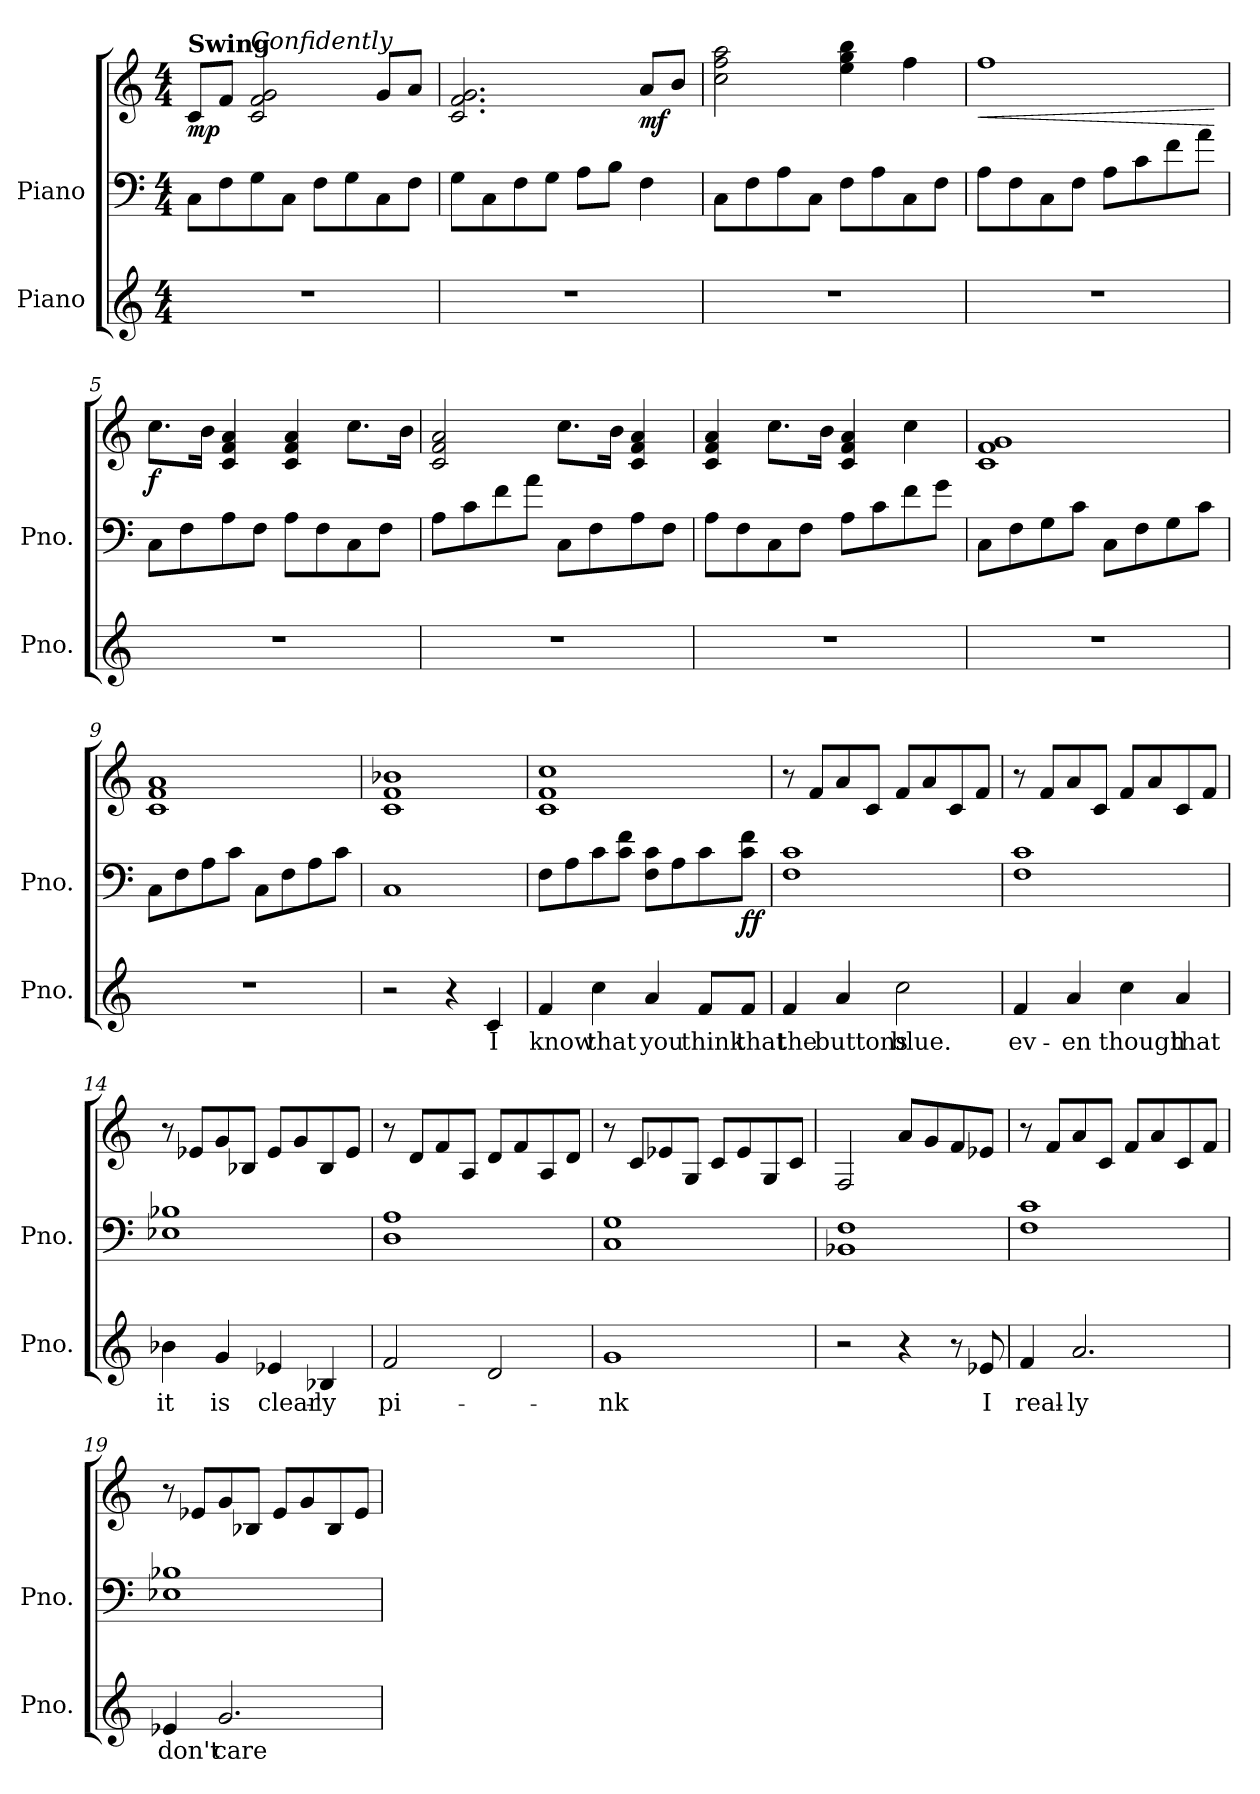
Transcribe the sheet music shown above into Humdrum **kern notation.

**kern	**text	**kern	**kern	**dynam
*part2	*part2	*part1	*part1	*part1
*staff3	*staff3	*staff2	*staff1	*staff1/2
*I"Piano	*	*I"Piano	*	*
*I'Pno.	*	*I'Pno.	*	*
*clefG2	*	*clefF4	*clefG2	*
*k[]	*	*k[]	*k[]	*
*M4/4	*	*M4/4	*M4/4	*
*MM120	*	*MM120	*MM120	*
=1	=1	=1	=1	=1
!	!	!	!LO:TX:B:t=Swing	!
!	!	!	!	!LO:DY:b
1r	.	8C\L	8c/L	mp
.	.	8F\	8f/J	.
!	!	!	!LO:TX:a:i:t=Confidently	!
.	.	8G\	2c/ 2f/ 2g/	.
.	.	8C\J	.	.
.	.	8F\L	.	.
.	.	8G\	.	.
.	.	8C\	8g/L	.
.	.	8F\J	8a/J	.
=2	=2	=2	=2	=2
1r	.	8G\L	2.c/ 2.f/ 2.g/	.
.	.	8C\	.	.
.	.	8F\	.	.
.	.	8G\J	.	.
.	.	8A\L	.	.
.	.	8B\J	.	.
!	!	!	!	!LO:DY:b
.	.	4F\	8a/L	mf
.	.	.	8b/J	.
=3	=3	=3	=3	=3
1r	.	8C\L	2cc\ 2ff\ 2aa\	.
.	.	8F\	.	.
.	.	8A\	.	.
.	.	8C\J	.	.
.	.	8F\L	4ee\ 4gg\ 4bb\	.
.	.	8A\	.	.
.	.	8C\	4ff\	.
.	.	8F\J	.	.
=4	=4	=4	=4	=4
!	!	!	!	!LO:HP:b
1r	.	8A\L	1ff	<
.	.	8F\	.	.
.	.	8C\	.	.
.	.	8F\J	.	.
.	.	8A\L	.	.
.	.	8c\	.	.
.	.	8f\	.	.
.	.	8a\J	.	.
.	.	.	.	[
=5	=5	=5	=5	=5
!	!	!	!	!LO:DY:b
1r	.	8C\L	8.cc\L	f
.	.	8F\	.	.
.	.	.	16b\Jk	.
.	.	8A\	4c/ 4f/ 4a/	.
.	.	8F\J	.	.
.	.	8A\L	4c/ 4f/ 4a/	.
.	.	8F\	.	.
.	.	8C\	8.cc\L	.
.	.	8F\J	.	.
.	.	.	16b\Jk	.
!!LO:LB:g=z
=6	=6	=6	=6	=6
1r	.	8A\L	2c/ 2f/ 2a/	.
.	.	8c\	.	.
.	.	8f\	.	.
.	.	8a\J	.	.
.	.	8C\L	8.cc\L	.
.	.	8F\	.	.
.	.	.	16b\Jk	.
.	.	8A\	4c/ 4f/ 4a/	.
.	.	8F\J	.	.
=7	=7	=7	=7	=7
1r	.	8A\L	4c/ 4f/ 4a/	.
.	.	8F\	.	.
.	.	8C\	8.cc\L	.
.	.	8F\J	.	.
.	.	.	16b\Jk	.
.	.	8A\L	4c/ 4f/ 4a/	.
.	.	8c\	.	.
.	.	8f\	4cc\	.
.	.	8g\J	.	.
=8	=8	=8	=8	=8
1r	.	8C\L	1c 1f 1g	.
.	.	8F\	.	.
.	.	8G\	.	.
.	.	8c\J	.	.
.	.	8C\L	.	.
.	.	8F\	.	.
.	.	8G\	.	.
.	.	8c\J	.	.
=9	=9	=9	=9	=9
1r	.	8C\L	1c 1f 1a	.
.	.	8F\	.	.
.	.	8A\	.	.
.	.	8c\J	.	.
.	.	8C\L	.	.
.	.	8F\	.	.
.	.	8A\	.	.
.	.	8c\J	.	.
=10	=10	=10	=10	=10
2r	.	1C	1c 1f 1b-X	.
4r	.	.	.	.
!	!LO:LY:b	!	!	!
4c/	I	.	.	.
!!LO:LB:g=z
=11	=11	=11	=11	=11
!	!LO:LY:b	!	!	!
4f/	know	8F\L	1c 1f 1cc	.
.	.	8A\	.	.
!	!LO:LY:b	!	!	!
4cc\	that	8c\	.	.
.	.	8c\ 8f\J	.	.
!	!LO:LY:b	!	!	!
4a/	you	8F\ 8c\L	.	.
.	.	8A\	.	.
!	!LO:LY:b	!	!	!
8f/L	think	8c\	.	.
!	!LO:LY:b	!	!	!LO:DY:b=2
8f/J	that	8c\ 8f\J	.	ff
=12	=12	=12	=12	=12
!	!LO:LY:b	!	!	!
4f/	the	1F 1c	8r	.
.	.	.	8f/L	.
!	!LO:LY:b	!	!	!
4a/	buttons	.	8a/	.
.	.	.	8c/J	.
!	!LO:LY:b	!	!	!
2cc\	blue.	.	8f/L	.
.	.	.	8a/	.
.	.	.	8c/	.
.	.	.	8f/J	.
=13	=13	=13	=13	=13
!	!LO:LY:b	!	!	!
4f/	ev-	1F 1c	8r	.
.	.	.	8f/L	.
!	!LO:LY:b	!	!	!
4a/	-en	.	8a/	.
.	.	.	8c/J	.
!	!LO:LY:b	!	!	!
4cc\	though	.	8f/L	.
.	.	.	8a/	.
!	!LO:LY:b	!	!	!
4a/	that	.	8c/	.
.	.	.	8f/J	.
=14	=14	=14	=14	=14
!	!LO:LY:b	!	!	!
4b-X\	it	1E-X 1B-X	8r	.
.	.	.	8e-X/L	.
!	!LO:LY:b	!	!	!
4g/	is	.	8g/	.
.	.	.	8B-X/J	.
!	!LO:LY:b	!	!	!
4e-X/	clear-	.	8e-/L	.
.	.	.	8g/	.
!	!LO:LY:b	!	!	!
4B-X/	-ly	.	8B-/	.
.	.	.	8e-/J	.
!!LO:PB:g=z
=15	=15	=15	=15	=15
!	!LO:LY:b	!	!	!
2f/	pi-	1D 1A	8r	.
.	.	.	8d/L	.
.	.	.	8f/	.
.	.	.	8A/J	.
2d/	.	.	8d/L	.
.	.	.	8f/	.
.	.	.	8A/	.
.	.	.	8d/J	.
=16	=16	=16	=16	=16
!	!LO:LY:b	!	!	!
1g	-nk	1C 1G	8r	.
.	.	.	8c/L	.
.	.	.	8e-X/	.
.	.	.	8G/J	.
.	.	.	8c/L	.
.	.	.	8e-/	.
.	.	.	8G/	.
.	.	.	8c/J	.
=17	=17	=17	=17	=17
2r	.	1BB-X 1F	2F/	.
4r	.	.	8a/L	.
.	.	.	8g/	.
8r	.	.	8f/	.
!	!LO:LY:b	!	!	!
8e-X/	I	.	8e-X/J	.
=18	=18	=18	=18	=18
!	!LO:LY:b	!	!	!
4f/	real-	1F 1c	8r	.
.	.	.	8f/L	.
!	!LO:LY:b	!	!	!
2.a/	-ly	.	8a/	.
.	.	.	8c/J	.
.	.	.	8f/L	.
.	.	.	8a/	.
.	.	.	8c/	.
.	.	.	8f/J	.
=19	=19	=19	=19	=19
!	!LO:LY:b	!	!	!
4e-X/	don't	1E-X 1B-X	8r	.
.	.	.	8e-X/L	.
!	!LO:LY:b	!	!	!
2.g/	care	.	8g/	.
.	.	.	8B-X/J	.
.	.	.	8e-/L	.
.	.	.	8g/	.
.	.	.	8B-/	.
.	.	.	8e-/J	.
=	=	=	=	=
*-	*-	*-	*-	*-
